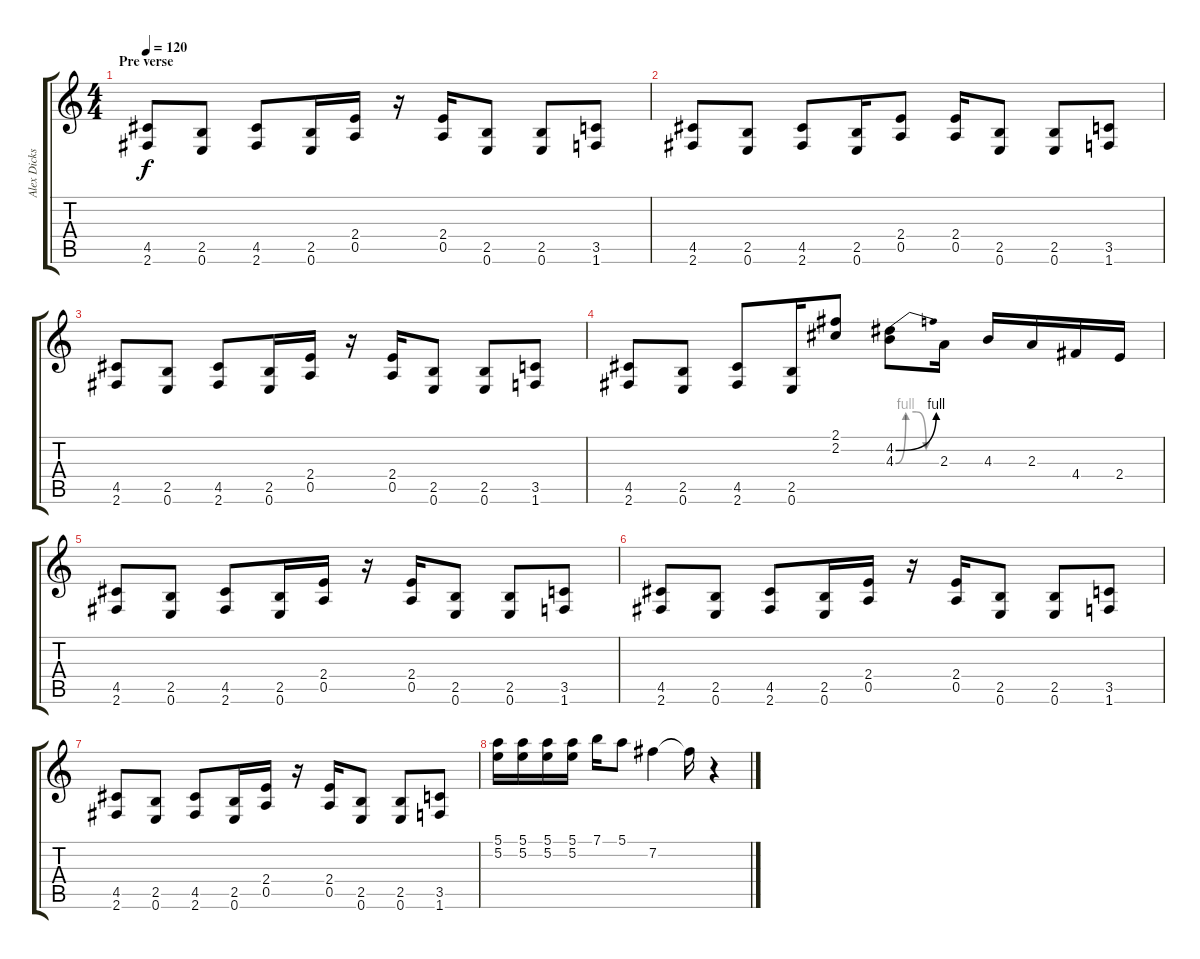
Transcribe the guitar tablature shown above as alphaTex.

\track ("Alex Dickson (Guitar)" "Alex Dicks") {instrument distortionguitar}
\staff {score tabs}
\tuning (E4 B3 G3 D3 A2 E2) {hide}
\ts (4 4)
\section ("" "Pre verse")
\tempo 120
\clef g2
\ks c
(4.5 2.6).8{dy f} (2.5 0.6).8 (4.5 2.6).8 (2.5 0.6).16 (2.4 0.5).16 r.16 (2.4 0.5).16 (2.5 0.6).8 (2.5 0.6).8 (3.5 1.6).8 |
(4.5 2.6).8 (2.5 0.6).8 (4.5 2.6).8 (2.5 0.6).16 (2.4 0.5).8 (2.4 0.5).16 (2.5 0.6).8 (2.5 0.6).8 (3.5 1.6).8 |
(4.5 2.6).8 (2.5 0.6).8 (4.5 2.6).8 (2.5 0.6).16 (2.4 0.5).16 r.16 (2.4 0.5).16 (2.5 0.6).8 (2.5 0.6).8 (3.5 1.6).8 |
(4.5 2.6).8 (2.5 0.6).8 (4.5 2.6).8 (2.5 0.6).16 (2.1 2.2).8 (4.2{be (bend 0 0 60 4)} 4.3{be (custom 0 0 15 4 30 4 45 0 60 0)}).8 2.3.16 4.3.16 2.3.16 4.4.16 2.4.16 |
(4.5 2.6).8 (2.5 0.6).8 (4.5 2.6).8 (2.5 0.6).16 (2.4 0.5).16 r.16 (2.4 0.5).16 (2.5 0.6).8 (2.5 0.6).8 (3.5 1.6).8 |
(4.5 2.6).8 (2.5 0.6).8 (4.5 2.6).8 (2.5 0.6).16 (2.4 0.5).16 r.16 (2.4 0.5).16 (2.5 0.6).8 (2.5 0.6).8 (3.5 1.6).8 |
(4.5 2.6).8 (2.5 0.6).8 (4.5 2.6).8 (2.5 0.6).16 (2.4 0.5).16 r.16 (2.4 0.5).16 (2.5 0.6).8 (2.5 0.6).8 (3.5 1.6).8 |
(5.1 5.2).16 (5.1 5.2).16 (5.1 5.2).16 (5.1 5.2).16 7.1.16 5.1.8 7.2.4 7.2{t}.16 r.4
